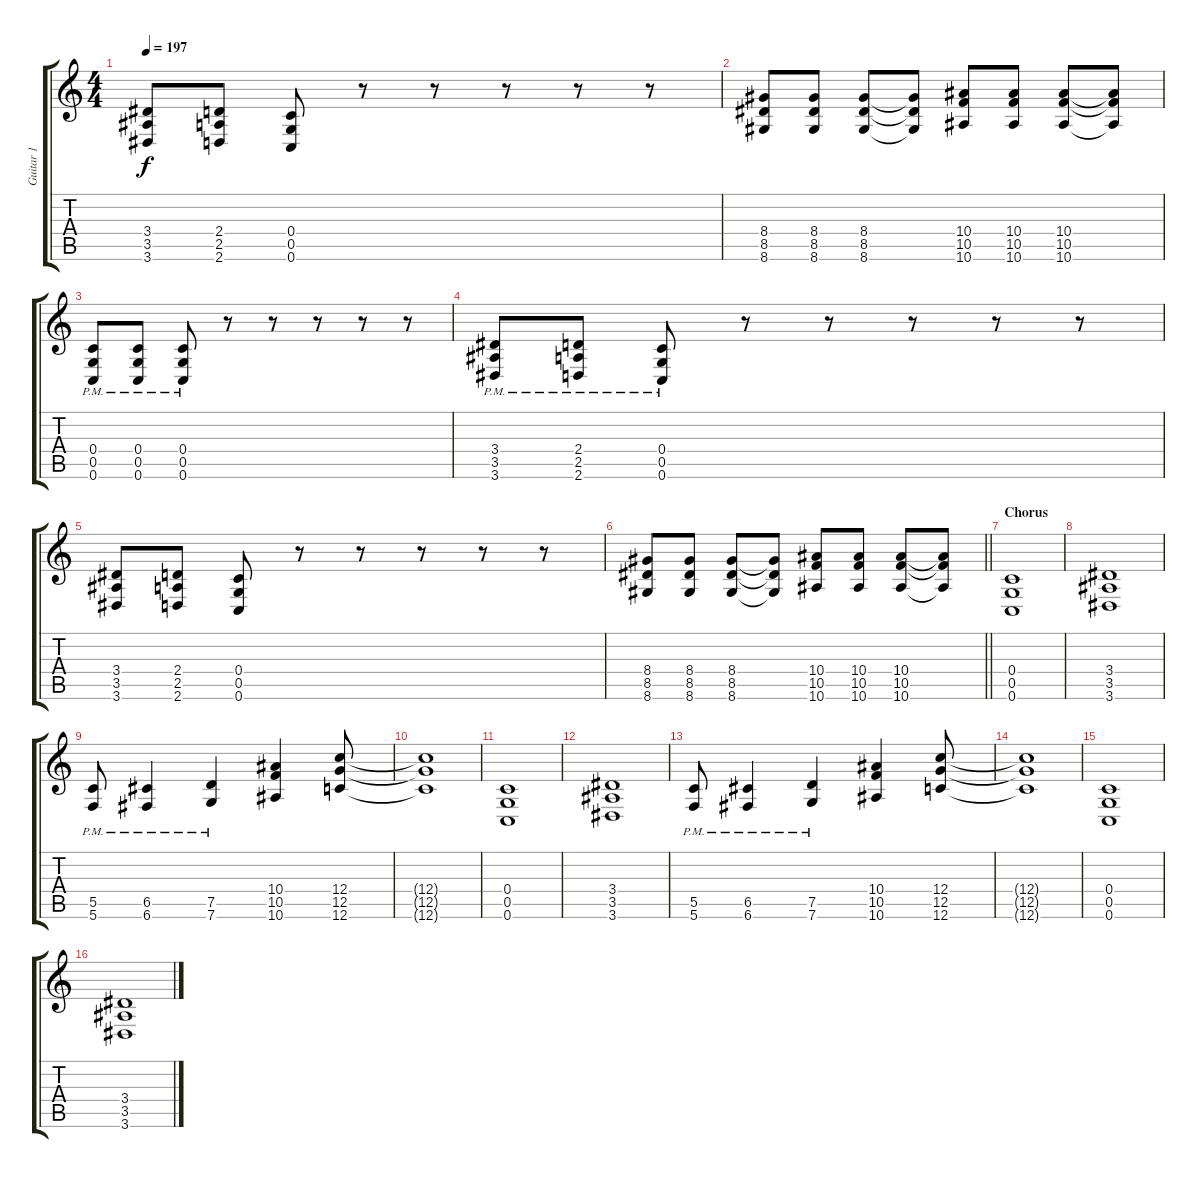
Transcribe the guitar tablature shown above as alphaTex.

\track ("Guitar 1" "Guitar 1") {instrument distortionguitar}
\staff {score tabs}
\tuning (D4 A3 F3 C3 G2 C2) {hide}
\ts (4 4)
\tempo 197
\clef g2
\ks c
(3.4 3.5 3.6).8{dy f} (2.4 2.5 2.6).8 (0.4 0.5 0.6).8 r.8 r.8 r.8 r.8 r.8 |
(8.4 8.5 8.6).8 (8.4 8.5 8.6).8 (8.4 8.5 8.6).8 (8.4{t} 8.5{t} 8.6{t}).8 (10.4 10.5 10.6).8 (10.4 10.5 10.6).8 (10.4 10.5 10.6).8 (10.4{t} 10.5{t} 10.6{t}).8 |
(0.4{pm} 0.5{pm} 0.6{pm}).8 (0.4{pm} 0.5{pm} 0.6{pm}).8 (0.4{pm} 0.5{pm} 0.6{pm}).8 r.8 r.8 r.8 r.8 r.8 |
(3.4{pm} 3.5{pm} 3.6{pm}).8 (2.4{pm} 2.5{pm} 2.6{pm}).8 (0.4{pm} 0.5{pm} 0.6{pm}).8 r.8 r.8 r.8 r.8 r.8 |
(3.4 3.5 3.6).8 (2.4 2.5 2.6).8 (0.4 0.5 0.6).8 r.8 r.8 r.8 r.8 r.8 |
\barLineRight lightlight
(8.4 8.5 8.6).8 (8.4 8.5 8.6).8 (8.4 8.5 8.6).8 (8.4{t} 8.5{t} 8.6{t}).8 (10.4 10.5 10.6).8 (10.4 10.5 10.6).8 (10.4 10.5 10.6).8 (10.4{t} 10.5{t} 10.6{t}).8 |
\section ("" "Chorus")
(0.4 0.5 0.6).1 |
(3.4 3.5 3.6).1 |
(5.5{pm} 5.6{pm}).8 (6.5{pm} 6.6{pm}).4 (7.5{pm} 7.6{pm}).4 (10.4 10.5 10.6).4 (12.4 12.5 12.6).8 |
(12.4{t} 12.5{t} 12.6{t}).1 |
(0.4 0.5 0.6).1 |
(3.4 3.5 3.6).1 |
(5.5{pm} 5.6{pm}).8 (6.5{pm} 6.6{pm}).4 (7.5{pm} 7.6{pm}).4 (10.4 10.5 10.6).4 (12.4 12.5 12.6).8 |
(12.4{t} 12.5{t} 12.6{t}).1 |
(0.4 0.5 0.6).1 |
(3.4 3.5 3.6).1
